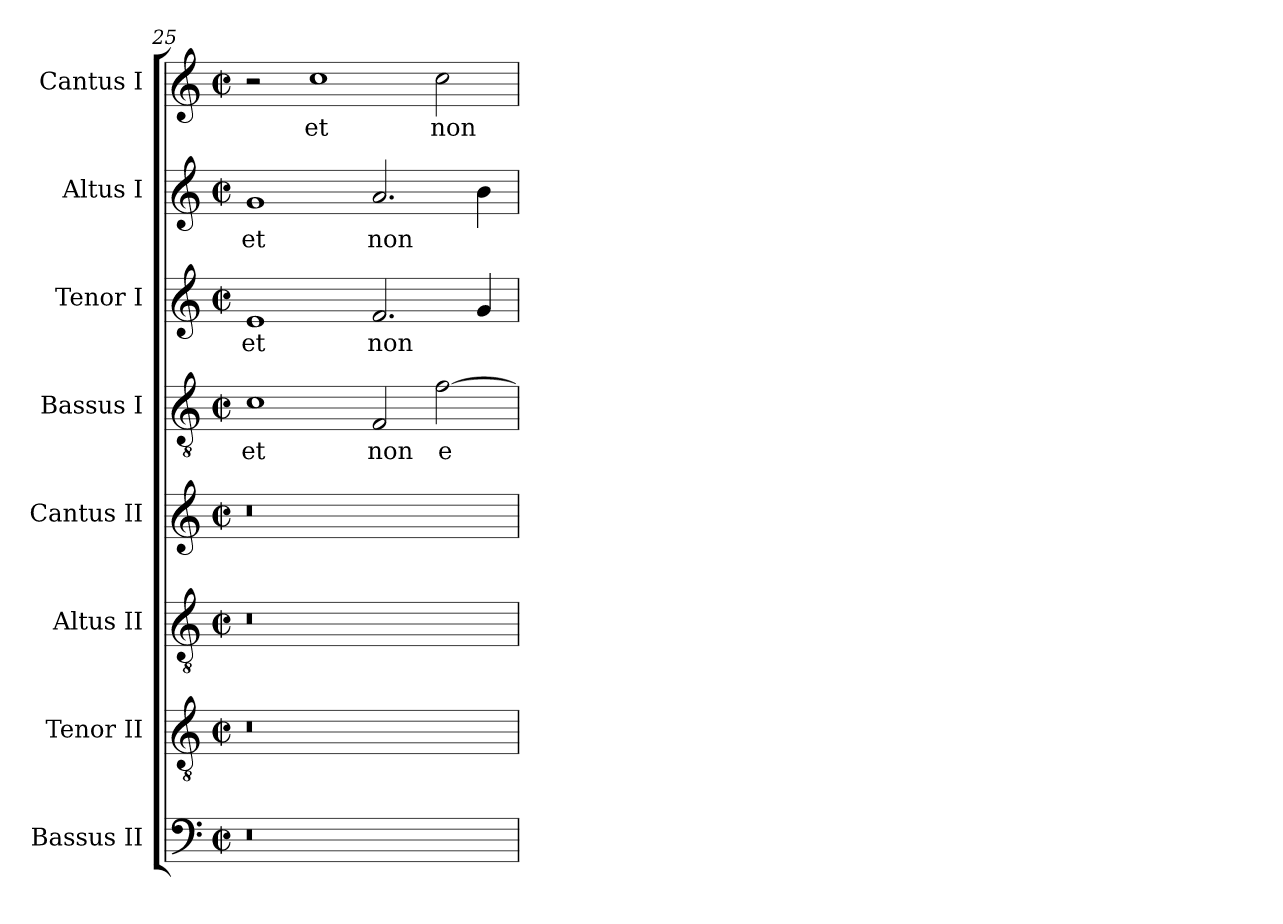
**kern	**kern	**kern	**kern	**kern	**text	**kern	**text	**kern	**text	**kern	**text
*part8	*part7	*part6	*part5	*part4	*part4	*part3	*part3	*part2	*part2	*part1	*part1
*staff8	*staff7	*staff6	*staff5	*staff4	*staff4	*staff3	*staff3	*staff2	*staff2	*staff1	*staff1
*I"Bassus II	*I"Tenor II	*I"Altus II	*I"Cantus II	*I"Bassus I	*	*I"Tenor I	*	*I"Altus I	*	*I"Cantus I	*
*clefF4	*clefGv2	*clefGv2	*clefG2	*clefGv2	*	*clefG2	*	*clefG2	*	*clefG2	*
*k[]	*k[]	*k[]	*k[]	*k[]	*	*k[]	*	*k[]	*	*k[]	*
*C:	*C:	*C:	*C:	*C:	*	*C:	*	*C:	*	*C:	*
*M2/2	*M2/2	*M2/2	*M2/2	*M2/2	*	*M2/2	*	*M2/2	*	*M2/2	*
*met(c|)	*met(c|)	*met(c|)	*met(c|)	*met(c|)	*	*met(c|)	*	*met(c|)	*	*met(c|)	*
=25	=25	=25	=25	=25	=25	=25	=25	=25	=25	=25	=25
!	!	!	!	!	!LO:LY:b:cj	!	!LO:LY:b:cj	!	!LO:LY:b:cj	!	!
0r	0r	0r	0r	1c	et	1e	et	1g	et	2r	.
!	!	!	!	!	!	!	!	!	!	!	!LO:LY:b:cj
.	.	.	.	.	.	.	.	.	.	1cc	et
!	!	!	!	!	!LO:LY:b:cj	!	!LO:LY:b:cj	!	!LO:LY:b:cj	!	!
.	.	.	.	2F/	non	2.f/	non	2.a/	non	.	.
!	!	!	!	!	!LO:LY:b:cj	!	!	!	!	!	!LO:LY:b:cj
.	.	.	.	[>2f\	e	.	.	.	.	2cc\	non
!	!	!	!	!	!	!	!LO:LY:b:cj	!	!LO:LY:b:cj	!	!
.	.	.	.	.	.	4g/	.	4b\	.	.	.
=	=	=	=	=	=	=	=	=	=	=	=
*-	*-	*-	*-	*-	*-	*-	*-	*-	*-	*-	*-
